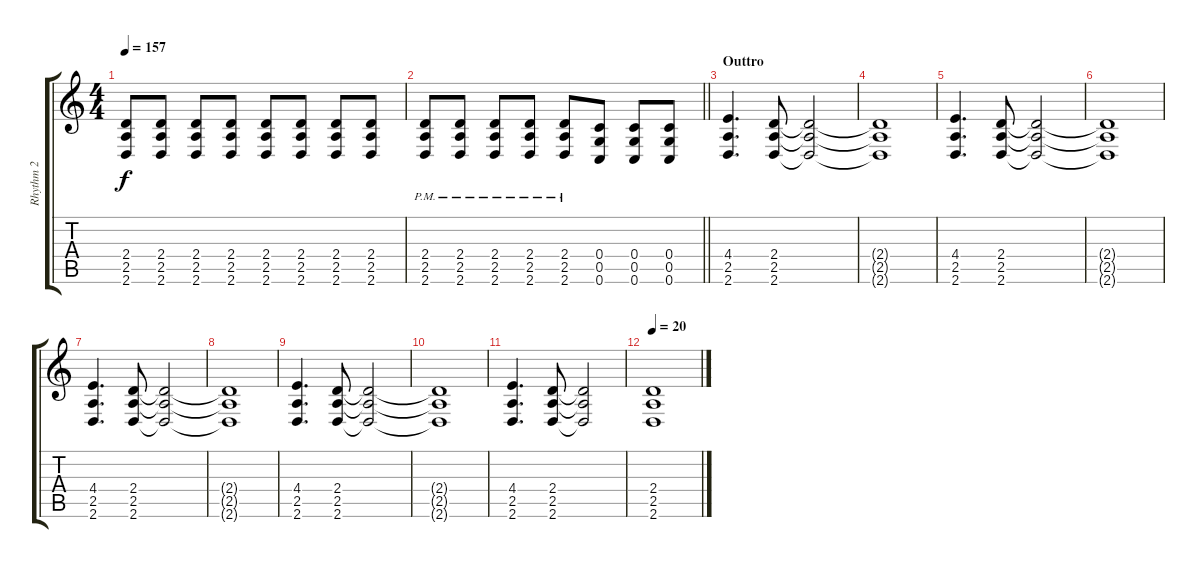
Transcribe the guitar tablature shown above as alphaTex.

\track ("Rhythm 2" "Rhythm 2") {instrument distortionguitar}
\staff {score tabs}
\tuning (E4 C4 G3 C3 G2 C2) {hide}
\ts (4 4)
\tempo 157
\clef g2
\ks c
(2.4 2.5 2.6).8{dy f} (2.4 2.5 2.6).8 (2.4 2.5 2.6).8 (2.4 2.5 2.6).8 (2.4 2.5 2.6).8 (2.4 2.5 2.6).8 (2.4 2.5 2.6).8 (2.4 2.5 2.6).8 |
\barLineRight lightlight
(2.4{pm} 2.5{pm} 2.6{pm}).8 (2.4{pm} 2.5{pm} 2.6{pm}).8 (2.4{pm} 2.5{pm} 2.6{pm}).8 (2.4{pm} 2.5{pm} 2.6{pm}).8 (2.4{pm} 2.5{pm} 2.6{pm}).8 (0.4 0.5 0.6).8 (0.4 0.5 0.6).8 (0.4 0.5 0.6).8 |
\section ("" "Outtro")
(4.4 2.5 2.6).4{d} (2.4 2.5 2.6).8 (2.4{t} 2.5{t} 2.6{t}).2 |
(2.4{t} 2.5{t} 2.6{t}).1 |
(4.4 2.5 2.6).4{d} (2.4 2.5 2.6).8 (2.4{t} 2.5{t} 2.6{t}).2 |
(2.4{t} 2.5{t} 2.6{t}).1 |
(4.4 2.5 2.6).4{d} (2.4 2.5 2.6).8 (2.4{t} 2.5{t} 2.6{t}).2 |
(2.4{t} 2.5{t} 2.6{t}).1 |
(4.4 2.5 2.6).4{d} (2.4 2.5 2.6).8 (2.4{t} 2.5{t} 2.6{t}).2 |
(2.4{t} 2.5{t} 2.6{t}).1 |
(4.4 2.5 2.6).4{d} (2.4 2.5 2.6).8 (2.4{t} 2.5{t} 2.6{t}).2 |
\tempo 20
(2.4 2.5 2.6).1
